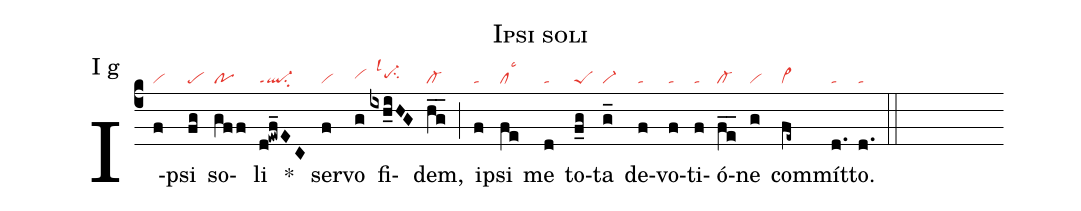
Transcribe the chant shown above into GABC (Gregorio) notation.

name: Ipsi soli;
annotation: I g;
mode: 1;
nabc-lines: 1;
%%
(c4)
I(f|vi)psi(fg|pe) so(gff|po)li(d!ewf_EC|ql-ppt1su2) *()
ser(f|vi)vo(g|vihh) fi(ixh_iHG|//pe-hhsu2lsl1)dem,(hg__|cl-) (;)
i(f|ta)psi(fe|cllsc3) me(d|ta) to(f_g|peS)ta(g_|vi-) de(f|ta)vo(f|ta)ti(f|ta)ó(fe__|cl-)ne(g|vi) com(fe~|vi>)mít(d.|ta)to.(d.|ta) (::)
